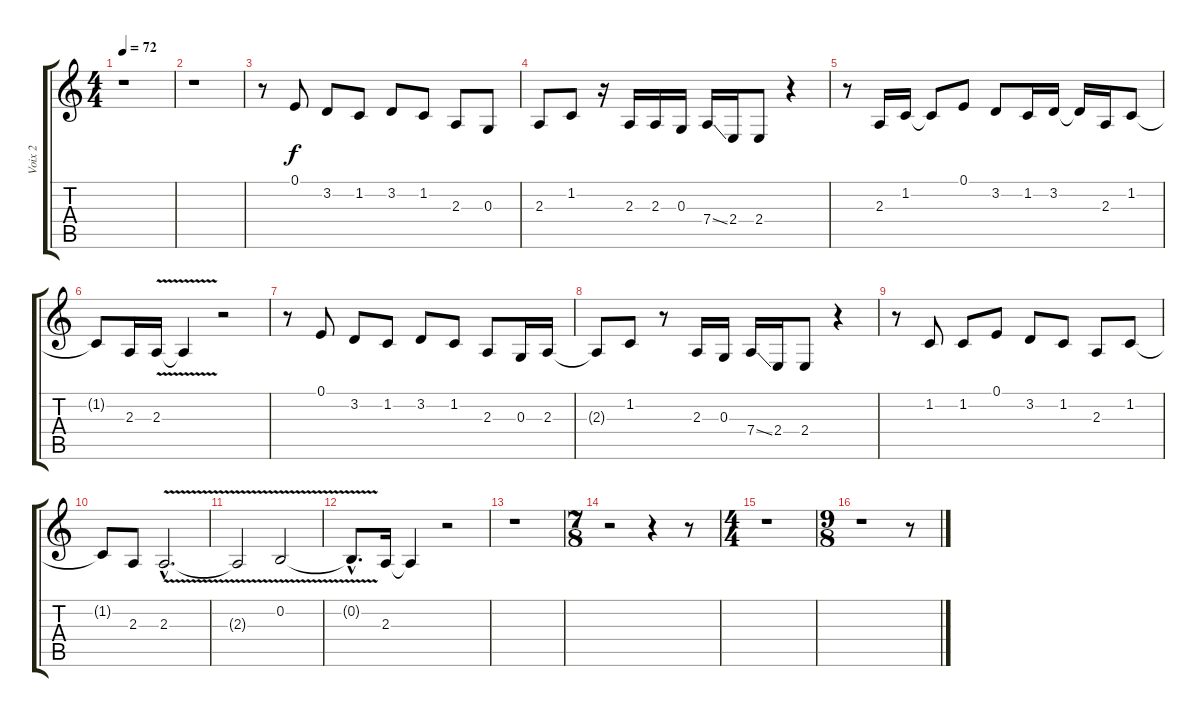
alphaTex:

\track ("Voix 2" "Voix 2") {instrument lead1square}
\staff {score tabs}
\tuning (E4 B3 G3 D3 A2 E2) {hide}
\ts (4 4)
\tempo 72
\clef g2
\ks c
r.1{dy f} |
r.1 |
r.8 0.1.8 3.2.8 1.2.8 3.2.8 1.2.8 2.3.8 0.3.8 |
2.3.8 1.2.8 r.16 2.3.16 2.3.16 0.3.16 7.4{ss}.16 2.4.16 2.4.8 r.4 |
r.8 2.3.16 1.2.16 1.2{t}.8 0.1.8 3.2.8 1.2.16 3.2.16 3.2{t}.16 2.3.16 1.2.8 |
1.2{t}.8 2.3.16 2.3{v}.16 2.3{v t}.4 r.2 |
r.8 0.1.8 3.2.8 1.2.8 3.2.8 1.2.8 2.3.8 0.3.16 2.3.16 |
2.3{t}.8 1.2.8 r.8 2.3.16 0.3.16 7.4{ss}.16 2.4.16 2.4.8 r.4 |
r.8 1.2.8 1.2.8 0.1.8 3.2.8 1.2.8 2.3.8 1.2.8 |
1.2{t}.8 2.3.8 2.3{v hac}.2{d} |
2.3{t}.2 0.2{v}.2 |
0.2{hac t}.8{d} 2.3.16 2.3{t}.4 r.2 |
r.1 |
\ts (7 8)
r.2 r.4 r.8 |
\ts (4 4)
r.1 |
\ts (9 8)
r.1 r.8
